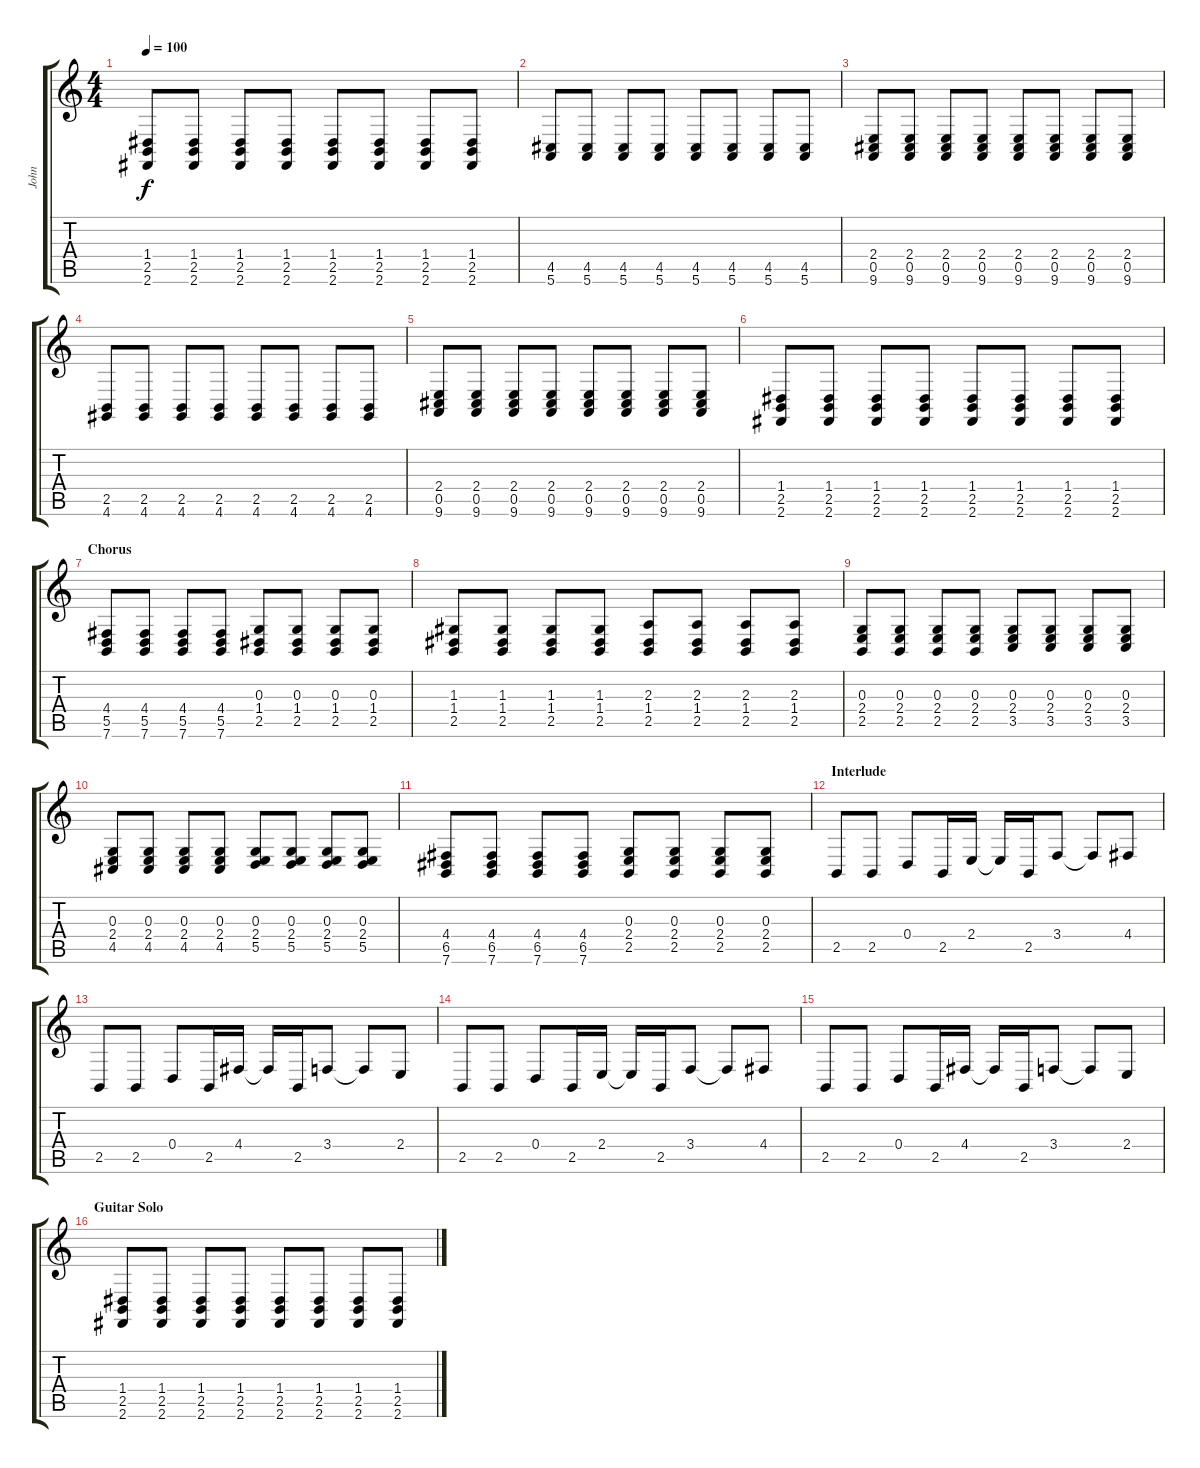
\track ("John" "John") {instrument brightacousticpiano}
\staff {score tabs}
\tuning (E4 B3 G3 D3 A2 E2) {hide}
\ts (4 4)
\tempo 100
\clef g2
\ks c
(1.4 2.5 2.6).8{dy f} (1.4 2.5 2.6).8 (1.4 2.5 2.6).8 (1.4 2.5 2.6).8 (1.4 2.5 2.6).8 (1.4 2.5 2.6).8 (1.4 2.5 2.6).8 (1.4 2.5 2.6).8 |
(4.5 5.6).8 (4.5 5.6).8 (4.5 5.6).8 (4.5 5.6).8 (4.5 5.6).8 (4.5 5.6).8 (4.5 5.6).8 (4.5 5.6).8 |
(2.4 0.5 9.6).8 (2.4 0.5 9.6).8 (2.4 0.5 9.6).8 (2.4 0.5 9.6).8 (2.4 0.5 9.6).8 (2.4 0.5 9.6).8 (2.4 0.5 9.6).8 (2.4 0.5 9.6).8 |
(2.5 4.6).8 (2.5 4.6).8 (2.5 4.6).8 (2.5 4.6).8 (2.5 4.6).8 (2.5 4.6).8 (2.5 4.6).8 (2.5 4.6).8 |
(2.4 0.5 9.6).8 (2.4 0.5 9.6).8 (2.4 0.5 9.6).8 (2.4 0.5 9.6).8 (2.4 0.5 9.6).8 (2.4 0.5 9.6).8 (2.4 0.5 9.6).8 (2.4 0.5 9.6).8 |
(1.4 2.5 2.6).8 (1.4 2.5 2.6).8 (1.4 2.5 2.6).8 (1.4 2.5 2.6).8 (1.4 2.5 2.6).8 (1.4 2.5 2.6).8 (1.4 2.5 2.6).8 (1.4 2.5 2.6).8 |
\section ("" "Chorus")
(4.4 5.5 7.6).8 (4.4 5.5 7.6).8 (4.4 5.5 7.6).8 (4.4 5.5 7.6).8 (0.3 1.4 2.5).8 (0.3 1.4 2.5).8 (0.3 1.4 2.5).8 (0.3 1.4 2.5).8 |
(1.3 1.4 2.5).8 (1.3 1.4 2.5).8 (1.3 1.4 2.5).8 (1.3 1.4 2.5).8 (2.3 1.4 2.5).8 (2.3 1.4 2.5).8 (2.3 1.4 2.5).8 (2.3 1.4 2.5).8 |
(0.3 2.4 2.5).8 (0.3 2.4 2.5).8 (0.3 2.4 2.5).8 (0.3 2.4 2.5).8 (0.3 2.4 3.5).8 (0.3 2.4 3.5).8 (0.3 2.4 3.5).8 (0.3 2.4 3.5).8 |
(0.3 2.4 4.5).8 (0.3 2.4 4.5).8 (0.3 2.4 4.5).8 (0.3 2.4 4.5).8 (0.3 2.4 5.5).8 (0.3 2.4 5.5).8 (0.3 2.4 5.5).8 (0.3 2.4 5.5).8 |
(4.4 6.5 7.6).8 (4.4 6.5 7.6).8 (4.4 6.5 7.6).8 (4.4 6.5 7.6).8 (0.3 2.4 2.5).8 (0.3 2.4 2.5).8 (0.3 2.4 2.5).8 (0.3 2.4 2.5).8 |
\section ("" "Interlude")
2.5.8 2.5.8 0.4.8 2.5.16 2.4.16 2.4{t}.16 2.5.16 3.4.8 3.4{t}.8 4.4.8 |
2.5.8 2.5.8 0.4.8 2.5.16 4.4.16 4.4{t}.16 2.5.16 3.4.8 3.4{t}.8 2.4.8 |
2.5.8 2.5.8 0.4.8 2.5.16 2.4.16 2.4{t}.16 2.5.16 3.4.8 3.4{t}.8 4.4.8 |
2.5.8 2.5.8 0.4.8 2.5.16 4.4.16 4.4{t}.16 2.5.16 3.4.8 3.4{t}.8 2.4.8 |
\section ("" "Guitar Solo")
(1.4 2.5 2.6).8 (1.4 2.5 2.6).8 (1.4 2.5 2.6).8 (1.4 2.5 2.6).8 (1.4 2.5 2.6).8 (1.4 2.5 2.6).8 (1.4 2.5 2.6).8 (1.4 2.5 2.6).8
